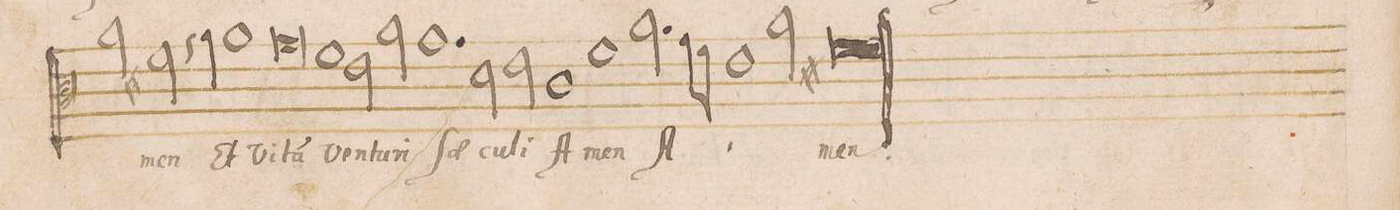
**kern	**text
*I"DISCANTVS	*
*clefC3	*
*k[]	*
*met(C|)	*
*M2/1	*
2a\	.
2f#X\	-men
4r	.
4a\	Et
=239-	=239-
1a\	Vi-
0g\	-ta(m)
=240-	=240-
1fny\	Ven-
=241-	=241-
2e\	-tu-
2a\	-ri
1.g\	ſae-
=242-	=242-
2d\	-cu-
2e\	-li
1c\	A-
=243-	=243-
1f\	-men
2.a\	A-
=244-	=244-
8g\L	.
8f\J	.
1e\	.
2a\	.
=245-	=245-
0f#X\	-men.
==	==
*-	*-
